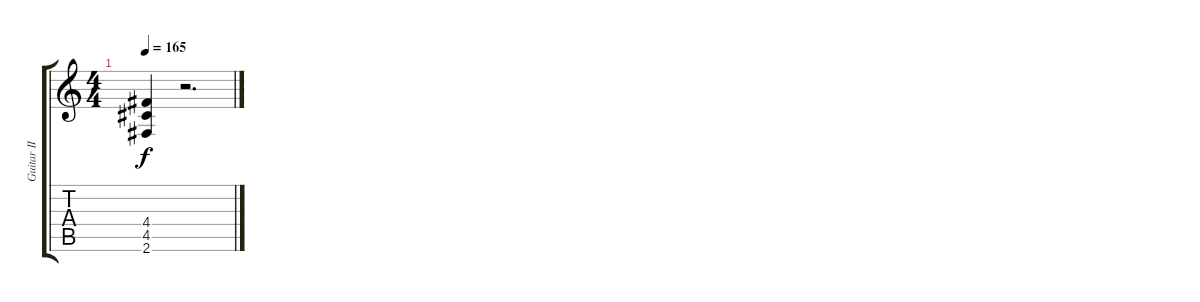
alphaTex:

\track ("Guitar II" "Guitar II") {instrument distortionguitar}
\staff {score tabs}
\tuning (E4 B3 G3 D3 A2 E2) {hide}
\ts (4 4)
\tempo 165
\clef g2
\ks c
(4.4 4.5 2.6).4{dy f} r.2{d}
